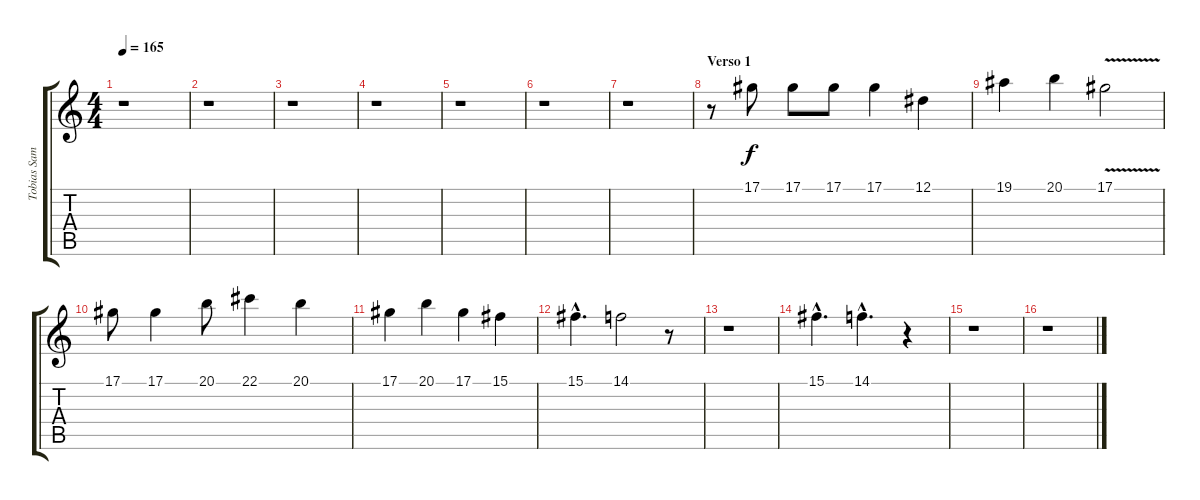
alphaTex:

\track ("Tobias Sammet" "Tobias Sam") {instrument lead3calliope}
\staff {score tabs}
\tuning (Eb4 Bb3 Gb3 Db3 Ab2 Eb2) {hide}
\ts (4 4)
\tempo 165
\clef g2
\ks c
r.1{dy f} |
r.1 |
r.1 |
r.1 |
r.1 |
r.1 |
r.1 |
\section ("" "Verso 1")
r.8 17.1.8 17.1.8 17.1.8 17.1.4 12.1.4 |
19.1.4 20.1.4 17.1{v}.2 |
17.1.8 17.1.4 20.1.8 22.1.4 20.1.4 |
17.1.4 20.1.4 17.1.4 15.1.4 |
15.1{hac}.4{d} 14.1.2 r.8 |
r.1 |
15.1{hac}.4{d} 14.1{hac}.4{d} r.4 |
r.1 |
r.1
